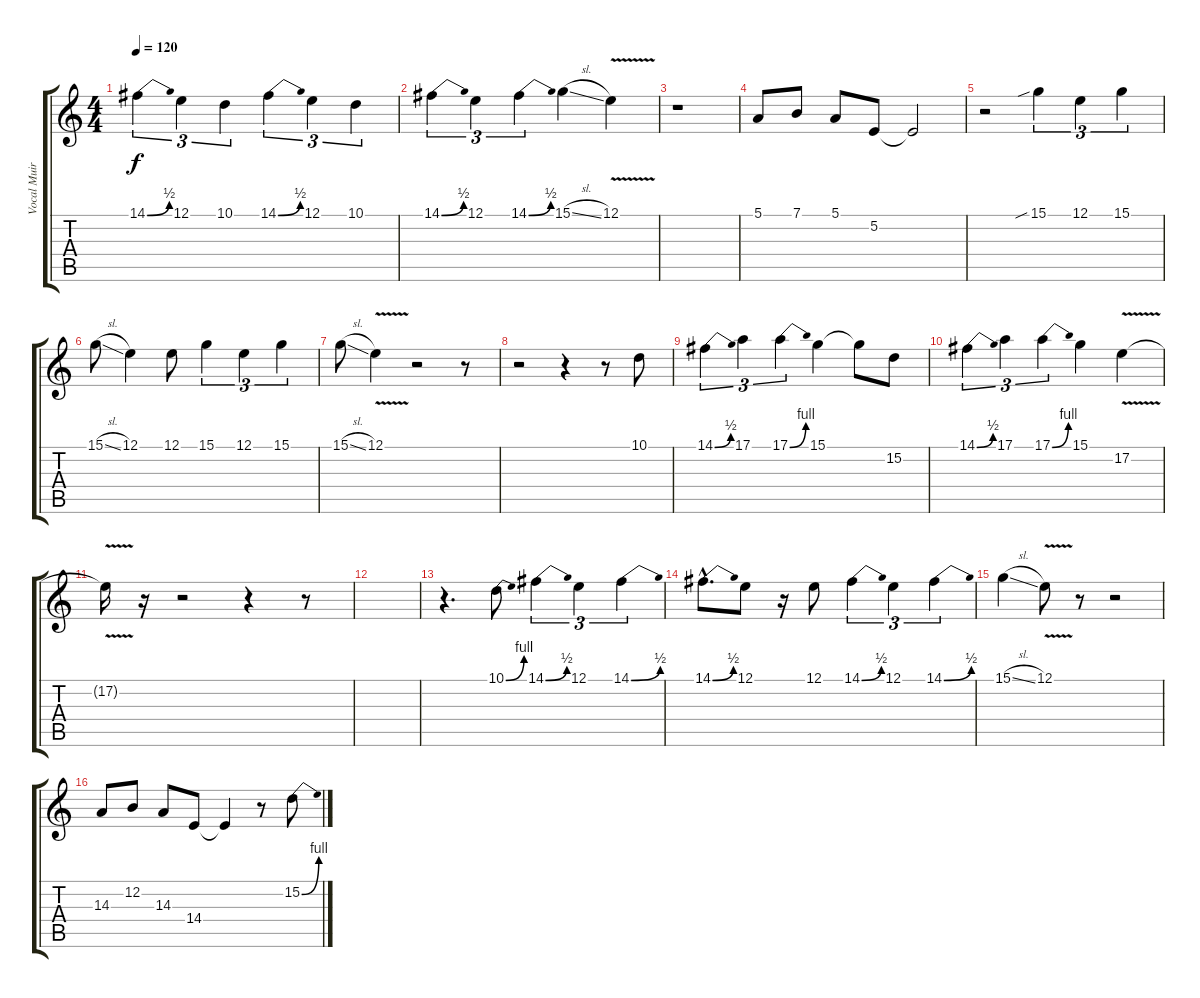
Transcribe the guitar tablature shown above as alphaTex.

\track ("Vocal Muir high" "Vocal Muir") {instrument lead1square}
\staff {score tabs}
\tuning (E4 B3 G3 D3 A2 E2) {hide}
\ts (4 4)
\tempo 120
\clef g2
\ks c
14.1{be (bend 0 0 60 2)}.4{tu (3 2) dy f} 12.1.4{tu (3 2)} 10.1.4{tu (3 2)} 14.1{be (bend 0 0 60 2)}.4{tu (3 2)} 12.1.4{tu (3 2)} 10.1.4{tu (3 2)} |
14.1{be (bend 0 0 60 2)}.4{tu (3 2)} 12.1.4{tu (3 2)} 14.1{be (bend 0 0 60 2)}.4{tu (3 2)} 15.1{sl}.4 12.1{v}.4 |
r.1 |
5.1.8 7.1.8 5.1.8 5.2.8 5.2{t}.2 |
r.2 15.1{sib}.4{tu (3 2)} 12.1.4{tu (3 2)} 15.1.4{tu (3 2)} |
15.1{sl}.8 12.1.4 12.1.8 15.1.4{tu (3 2)} 12.1.4{tu (3 2)} 15.1.4{tu (3 2)} |
15.1{sl}.8 12.1{v}.4 r.2 r.8 |
r.2 r.4 r.8 10.1.8 |
14.1{be (bend 0 0 60 2)}.4{tu (3 2)} 17.1.4{tu (3 2)} 17.1{be (bend 0 0 60 4)}.4{tu (3 2)} 15.1.4 15.1{t}.8 15.2.8 |
14.1{be (bend 0 0 60 2)}.4{tu (3 2)} 17.1.4{tu (3 2)} 17.1{be (bend 0 0 60 4)}.4{tu (3 2)} 15.1.4 17.2{v}.4 |
17.2{t}.16 r.16 r.2 r.4 r.8 |
|
r.4{d} 10.1{be (bend 0 0 60 4)}.8 14.1{be (bend 0 0 60 2)}.4{tu (3 2)} 12.1.4{tu (3 2)} 14.1{be (bend 0 0 60 2)}.4{tu (3 2)} |
14.1{be (bend 0 0 60 2) hac}.8{d} 12.1.8 r.16 12.1.8 14.1{be (bend 0 0 60 2)}.4{tu (3 2)} 12.1.4{tu (3 2)} 14.1{be (bend 0 0 60 2)}.4{tu (3 2)} |
15.1{sl}.4 12.1{v}.8 r.8 r.2 |
14.3.8 12.2.8 14.3.8 14.4.8 14.4{t}.4 r.8 15.2{be (bend 0 0 60 4)}.8
